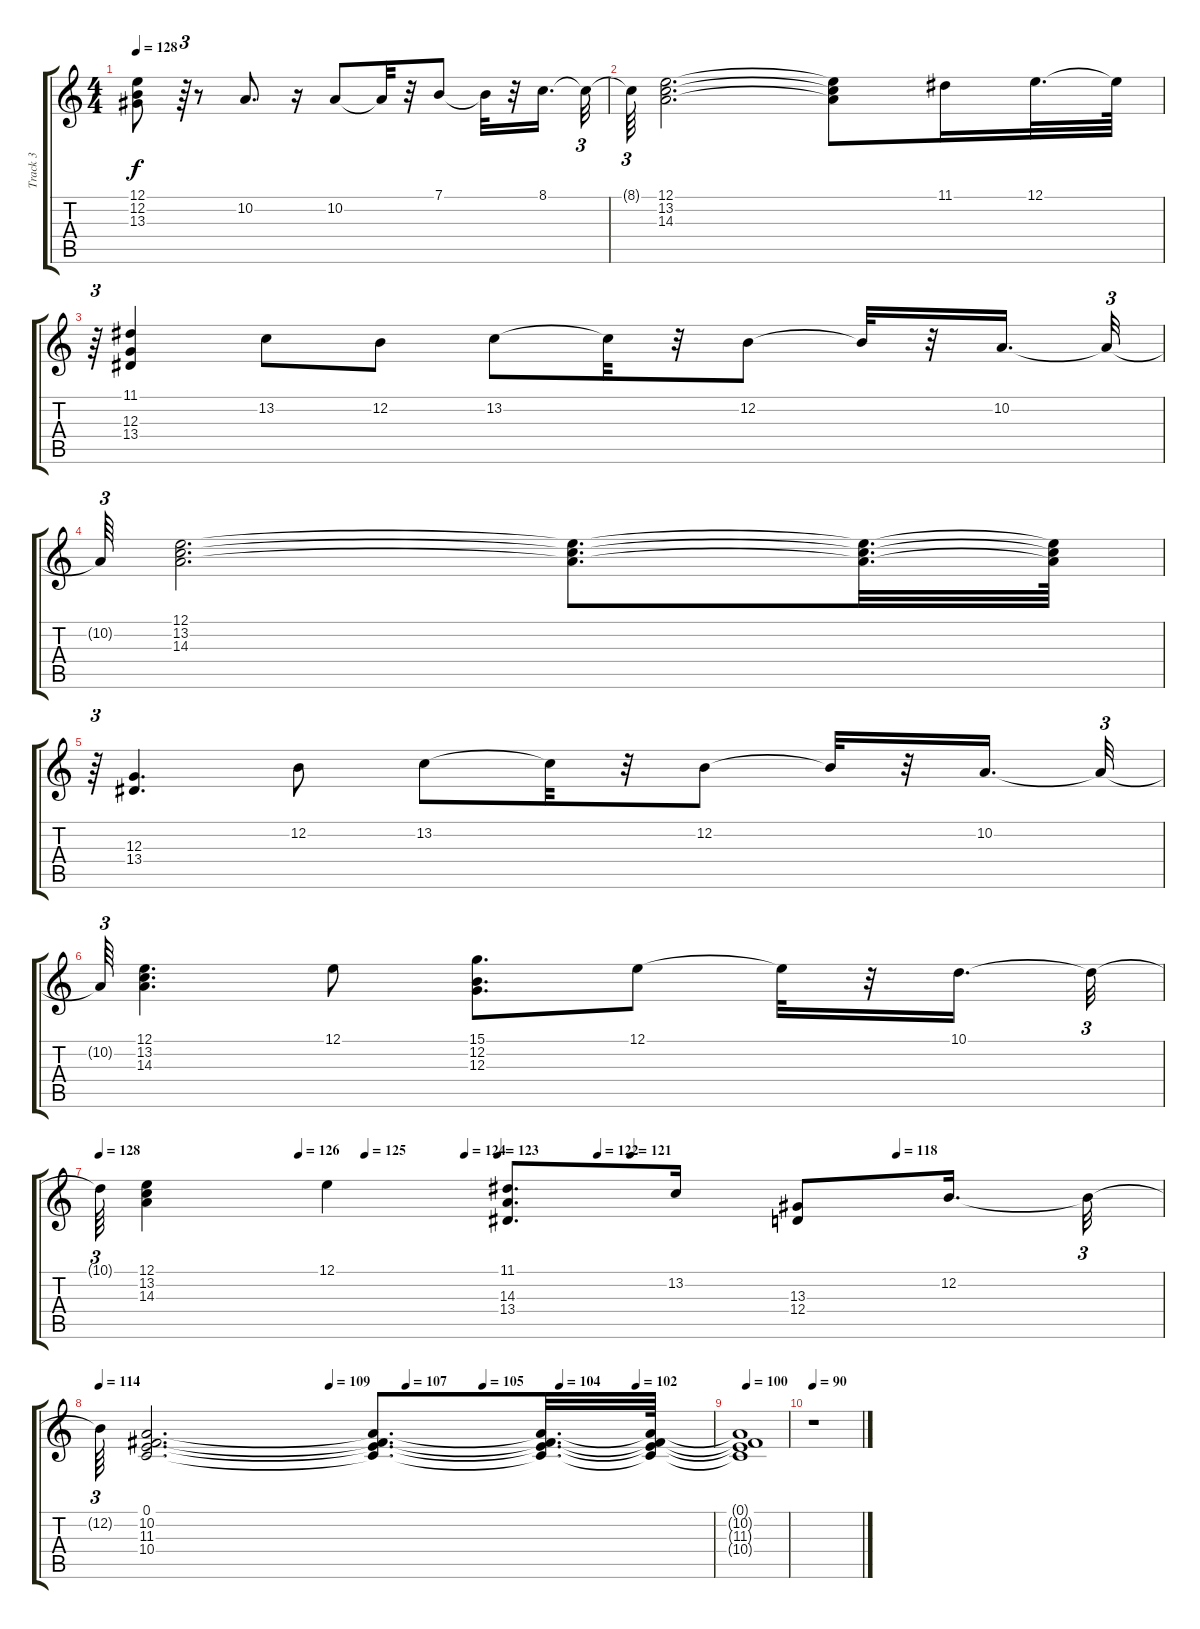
\track ("Track 3" "Track 3") {instrument stringensemble2}
\staff {score tabs}
\tuning (E4 B3 G3 D3 A2 E2) {hide}
\ts (4 4)
\tempo 128
\clef g2
\ks c
(12.1{t} 12.2{t} 13.3{t}).8{dy f} r.64{tu (3 2)} r.8 10.2.8{d} r.16 10.2.8 10.2{t}.32 r.32 7.1.8 7.1{t}.32 r.32 8.1.16{d} 8.1{t}.32{tu (3 2)} |
8.1{t}.64{tu (3 2)} (12.1 13.2 14.3).2{d} (12.1{t} 13.2{t} 14.3{t}).8 11.1.16 12.1.32{d} 12.1{t}.64 |
r.64{tu (3 2)} (11.1 12.3 13.4).4 13.2.8 12.2.8 13.2.8 13.2{t}.32 r.32 12.2.8 12.2{t}.32 r.32 10.2.16{d} 10.2{t}.32{tu (3 2)} |
10.2{t}.64{tu (3 2)} (12.1 13.2 14.3).2{d} (12.1{t} 13.2{t} 14.3{t}).8{d} (12.1{t} 13.2{t} 14.3{t}).32{d} (12.1{t} 13.2{t} 14.3{t}).64 |
r.64{tu (3 2)} (12.3 13.4).4{d} 12.2.8 13.2.8 13.2{t}.32 r.32 12.2.8 12.2{t}.32 r.32 10.2.16{d} 10.2{t}.32{tu (3 2)} |
10.2{t}.64{tu (3 2)} (12.1 13.2 14.3).4{d} 12.1.8 (15.1 12.2 12.3).8{d} 12.1.8 12.1{t}.32 r.32 10.1.16{d} 10.1{t}.32{tu (3 2)} |
\tempo 128
\tempo (126 0.1875)
\tempo (125 0.25)
\tempo (124 0.34375)
\tempo (123 0.375)
\tempo (122 0.46875)
\tempo (121 0.5)
\tempo (118 0.75)
10.1{t}.64{tu (3 2)} (12.1 13.2 14.3).4 12.1.4 (11.1 14.3 13.4).8{d} 13.2.16 (13.3 12.4).8 12.2.16{d} 12.2{t}.32{tu (3 2)} |
\tempo 114
\tempo (109 0.375)
\tempo (107 0.5)
\tempo (105 0.625)
\tempo (104 0.75)
\tempo (102 0.875)
12.2{t}.64{tu (3 2)} (0.1 10.2 11.3 10.4).2{d} (0.1{t} 10.2{t} 11.3{t} 10.4{t}).8{d} (0.1{t} 10.2{t} 11.3{t} 10.4{t}).32{d} (0.1{t} 10.2{t} 11.3{t} 10.4{t}).64 |
\tempo 100
(0.1{t} 10.2{t} 11.3{t} 10.4{t}).1 |
\tempo 90
r.1
